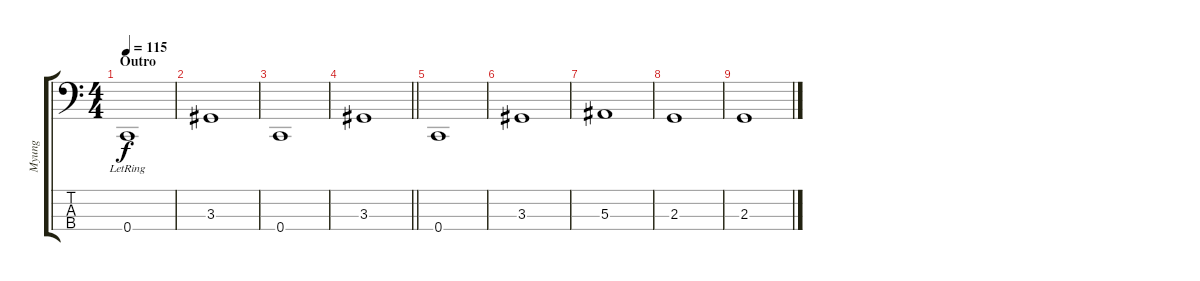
\track ("Myung" "Myung") {instrument electricbassfinger}
\staff {score tabs}
\tuning (Eb2 Bb1 F1 C1) {hide}
\ts (4 4)
\section ("" "Outro")
\tempo 115
\clef f4
\ks c
0.4{lr}.1{dy f} |
3.3.1 |
0.4.1 |
\barLineRight lightlight
3.3.1 |
0.4.1 |
3.3.1 |
5.3.1 |
2.3.1 |
2.3.1
